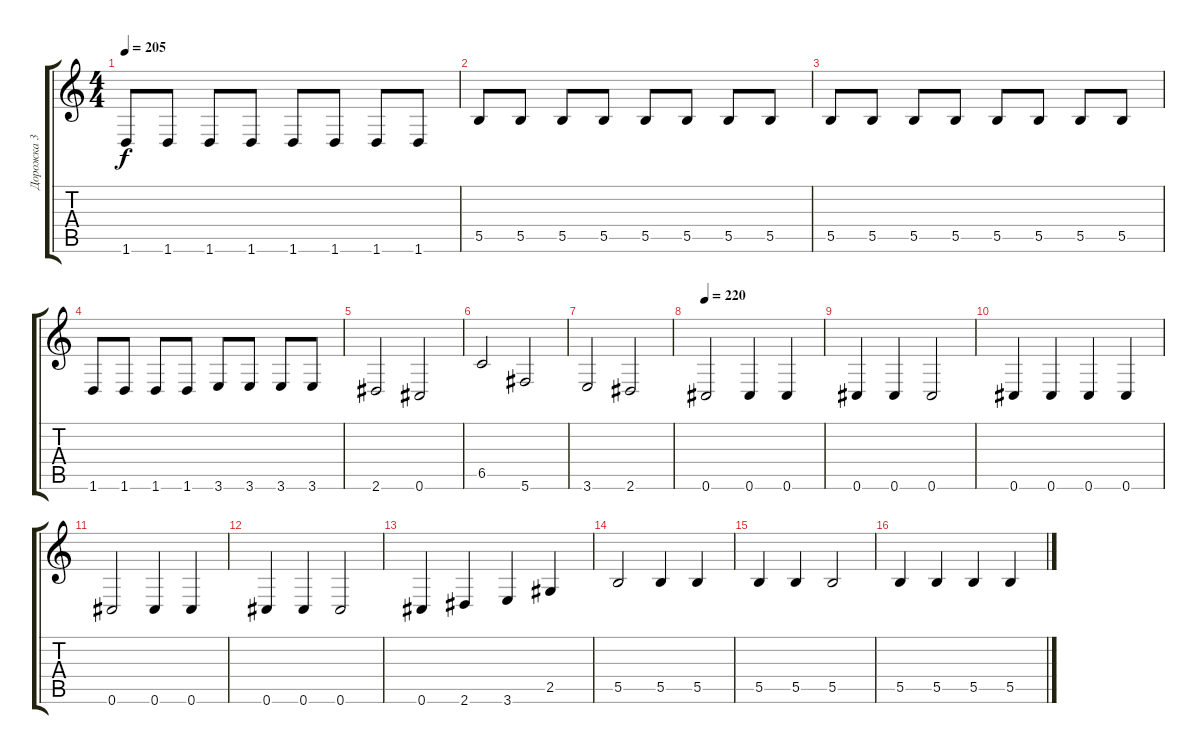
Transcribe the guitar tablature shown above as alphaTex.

\track ("Дорожка 3" "Дорожка 3") {instrument electricbassfinger}
\staff {score tabs}
\tuning (Db4 Ab3 E3 B2 Gb2 Db2) {hide}
\ts (4 4)
\tempo 205
\clef g2
\ks c
1.6.8{dy f} 1.6.8 1.6.8 1.6.8 1.6.8 1.6.8 1.6.8 1.6.8 |
5.5.8 5.5.8 5.5.8 5.5.8 5.5.8 5.5.8 5.5.8 5.5.8 |
5.5.8 5.5.8 5.5.8 5.5.8 5.5.8 5.5.8 5.5.8 5.5.8 |
1.6.8 1.6.8 1.6.8 1.6.8 3.6.8 3.6.8 3.6.8 3.6.8 |
2.6.2 0.6.2 |
6.5.2 5.6.2 |
3.6.2 2.6.2 |
\tempo 220
0.6.2 0.6.4 0.6.4 |
0.6.4 0.6.4 0.6.2 |
0.6.4 0.6.4 0.6.4 0.6.4 |
0.6.2 0.6.4 0.6.4 |
0.6.4 0.6.4 0.6.2 |
0.6.4 2.6.4 3.6.4 2.5.4 |
5.5.2 5.5.4 5.5.4 |
5.5.4 5.5.4 5.5.2 |
5.5.4 5.5.4 5.5.4 5.5.4
